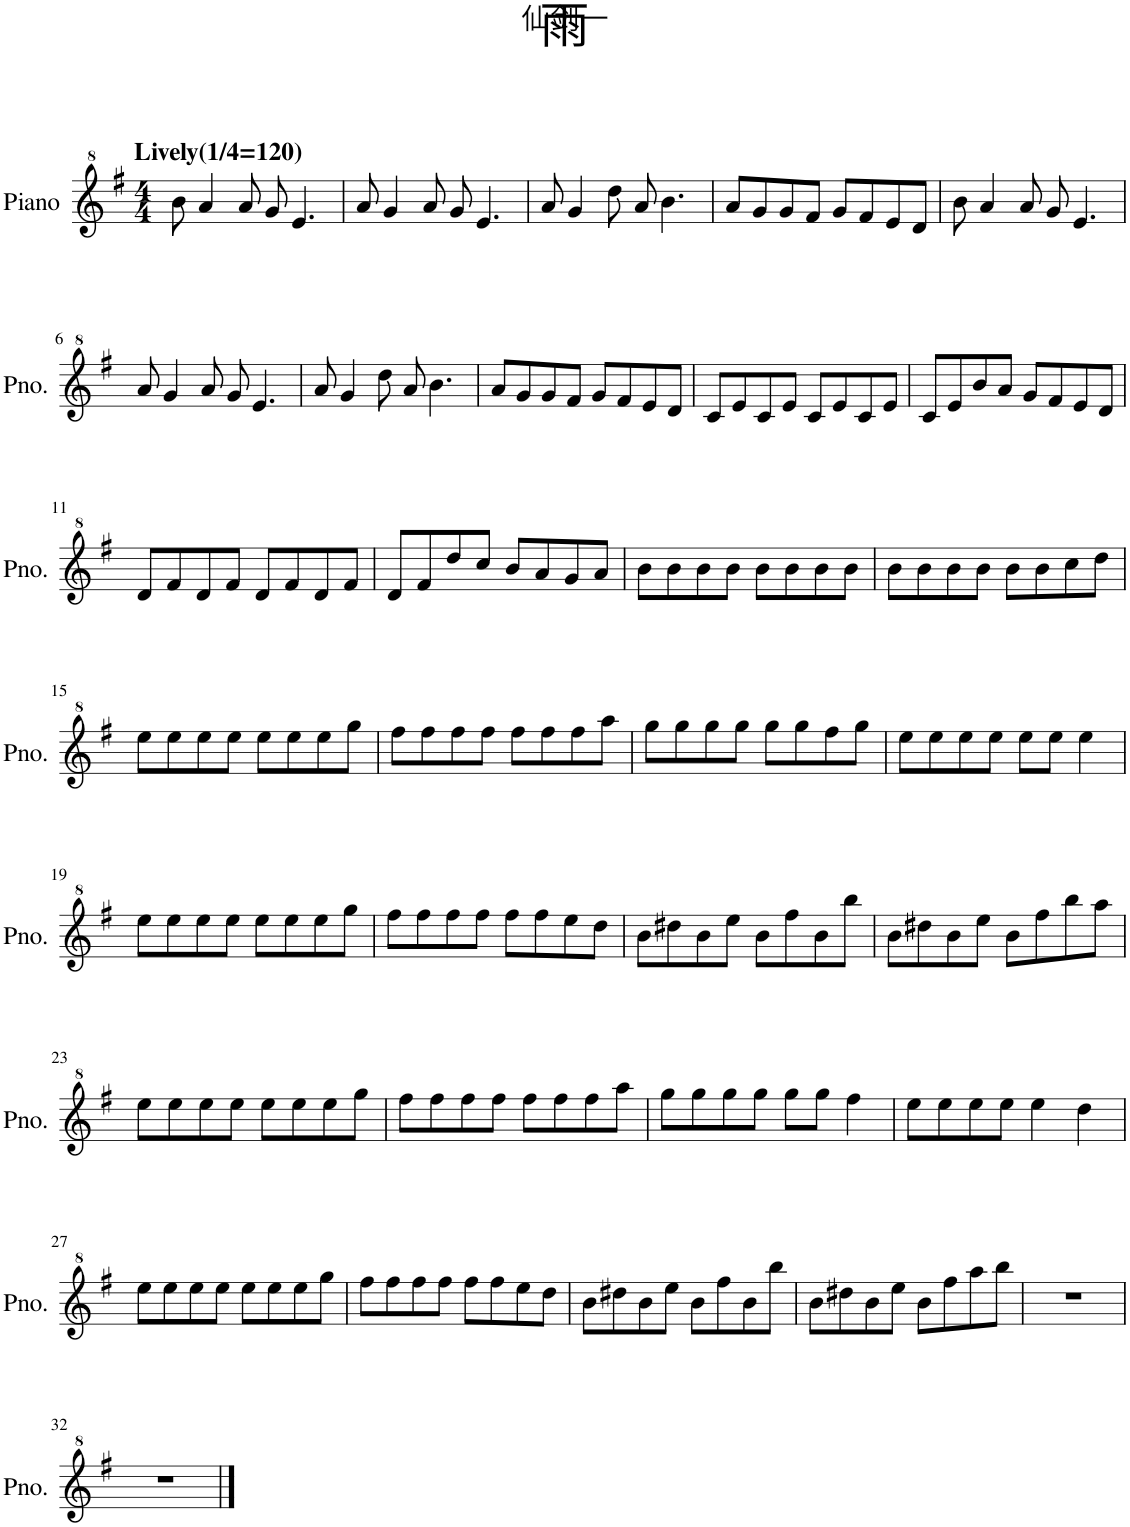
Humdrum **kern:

**kern
*part1
*staff1
*I"Piano
*I'Pno.
*clefG^2
*k[f#]
*M4/4
=1
!LO:TX:a:B:t=Lively(1/4=120)
8bb\
4aa/
8aa/
8gg/
4.ee/
=2
8aa/
4gg/
8aa/
8gg/
4.ee/
=3
8aa/
4gg/
8ddd\
8aa/
4.bb\
=4
8aa/L
8gg/
8gg/
8ff#/J
8gg/L
8ff#/
8ee/
8dd/J
=5
8bb\
4aa/
8aa/
8gg/
4.ee/
!!LO:LB:g=z
=6
8aa/
4gg/
8aa/
8gg/
4.ee/
=7
8aa/
4gg/
8ddd\
8aa/
4.bb\
=8
8aa/L
8gg/
8gg/
8ff#/J
8gg/L
8ff#/
8ee/
8dd/J
=9
8cc/L
8ee/
8cc/
8ee/J
8cc/L
8ee/
8cc/
8ee/J
=10
8cc/L
8ee/
8bb/
8aa/J
8gg/L
8ff#/
8ee/
8dd/J
!!LO:LB:g=z
=11
8dd/L
8ff#/
8dd/
8ff#/J
8dd/L
8ff#/
8dd/
8ff#/J
=12
8dd/L
8ff#/
8ddd/
8ccc/J
8bb/L
8aa/
8gg/
8aa/J
=13
8bb\L
8bb\
8bb\
8bb\J
8bb\L
8bb\
8bb\
8bb\J
=14
8bb\L
8bb\
8bb\
8bb\J
8bb\L
8bb\
8ccc\
8ddd\J
!!LO:LB:g=z
=15
8eee\L
8eee\
8eee\
8eee\J
8eee\L
8eee\
8eee\
8ggg\J
=16
8fff#\L
8fff#\
8fff#\
8fff#\J
8fff#\L
8fff#\
8fff#\
8aaa\J
=17
8ggg\L
8ggg\
8ggg\
8ggg\J
8ggg\L
8ggg\
8fff#\
8ggg\J
=18
8eee\L
8eee\
8eee\
8eee\J
8eee\L
8eee\J
4eee\
!!LO:LB:g=z
=19
8eee\L
8eee\
8eee\
8eee\J
8eee\L
8eee\
8eee\
8ggg\J
=20
8fff#\L
8fff#\
8fff#\
8fff#\J
8fff#\L
8fff#\
8eee\
8ddd\J
=21
8bb\L
8ddd#X\
8bb\
8eee\J
8bb\L
8fff#\
8bb\
8bbb\J
=22
8bb\L
8ddd#X\
8bb\
8eee\J
8bb\L
8fff#\
8bbb\
8aaa\J
!!LO:LB:g=z
=23
8eee\L
8eee\
8eee\
8eee\J
8eee\L
8eee\
8eee\
8ggg\J
=24
8fff#\L
8fff#\
8fff#\
8fff#\J
8fff#\L
8fff#\
8fff#\
8aaa\J
=25
8ggg\L
8ggg\
8ggg\
8ggg\J
8ggg\L
8ggg\J
4fff#\
=26
8eee\L
8eee\
8eee\
8eee\J
4eee\
4ddd\
!!LO:LB:g=z
=27
8eee\L
8eee\
8eee\
8eee\J
8eee\L
8eee\
8eee\
8ggg\J
=28
8fff#\L
8fff#\
8fff#\
8fff#\J
8fff#\L
8fff#\
8eee\
8ddd\J
=29
8bb\L
8ddd#X\
8bb\
8eee\J
8bb\L
8fff#\
8bb\
8bbb\J
=30
8bb\L
8ddd#X\
8bb\
8eee\J
8bb\L
8fff#\
8aaa\
8bbb\J
=31
1r
!!LO:LB:g=z
=32
1r
==
*-
